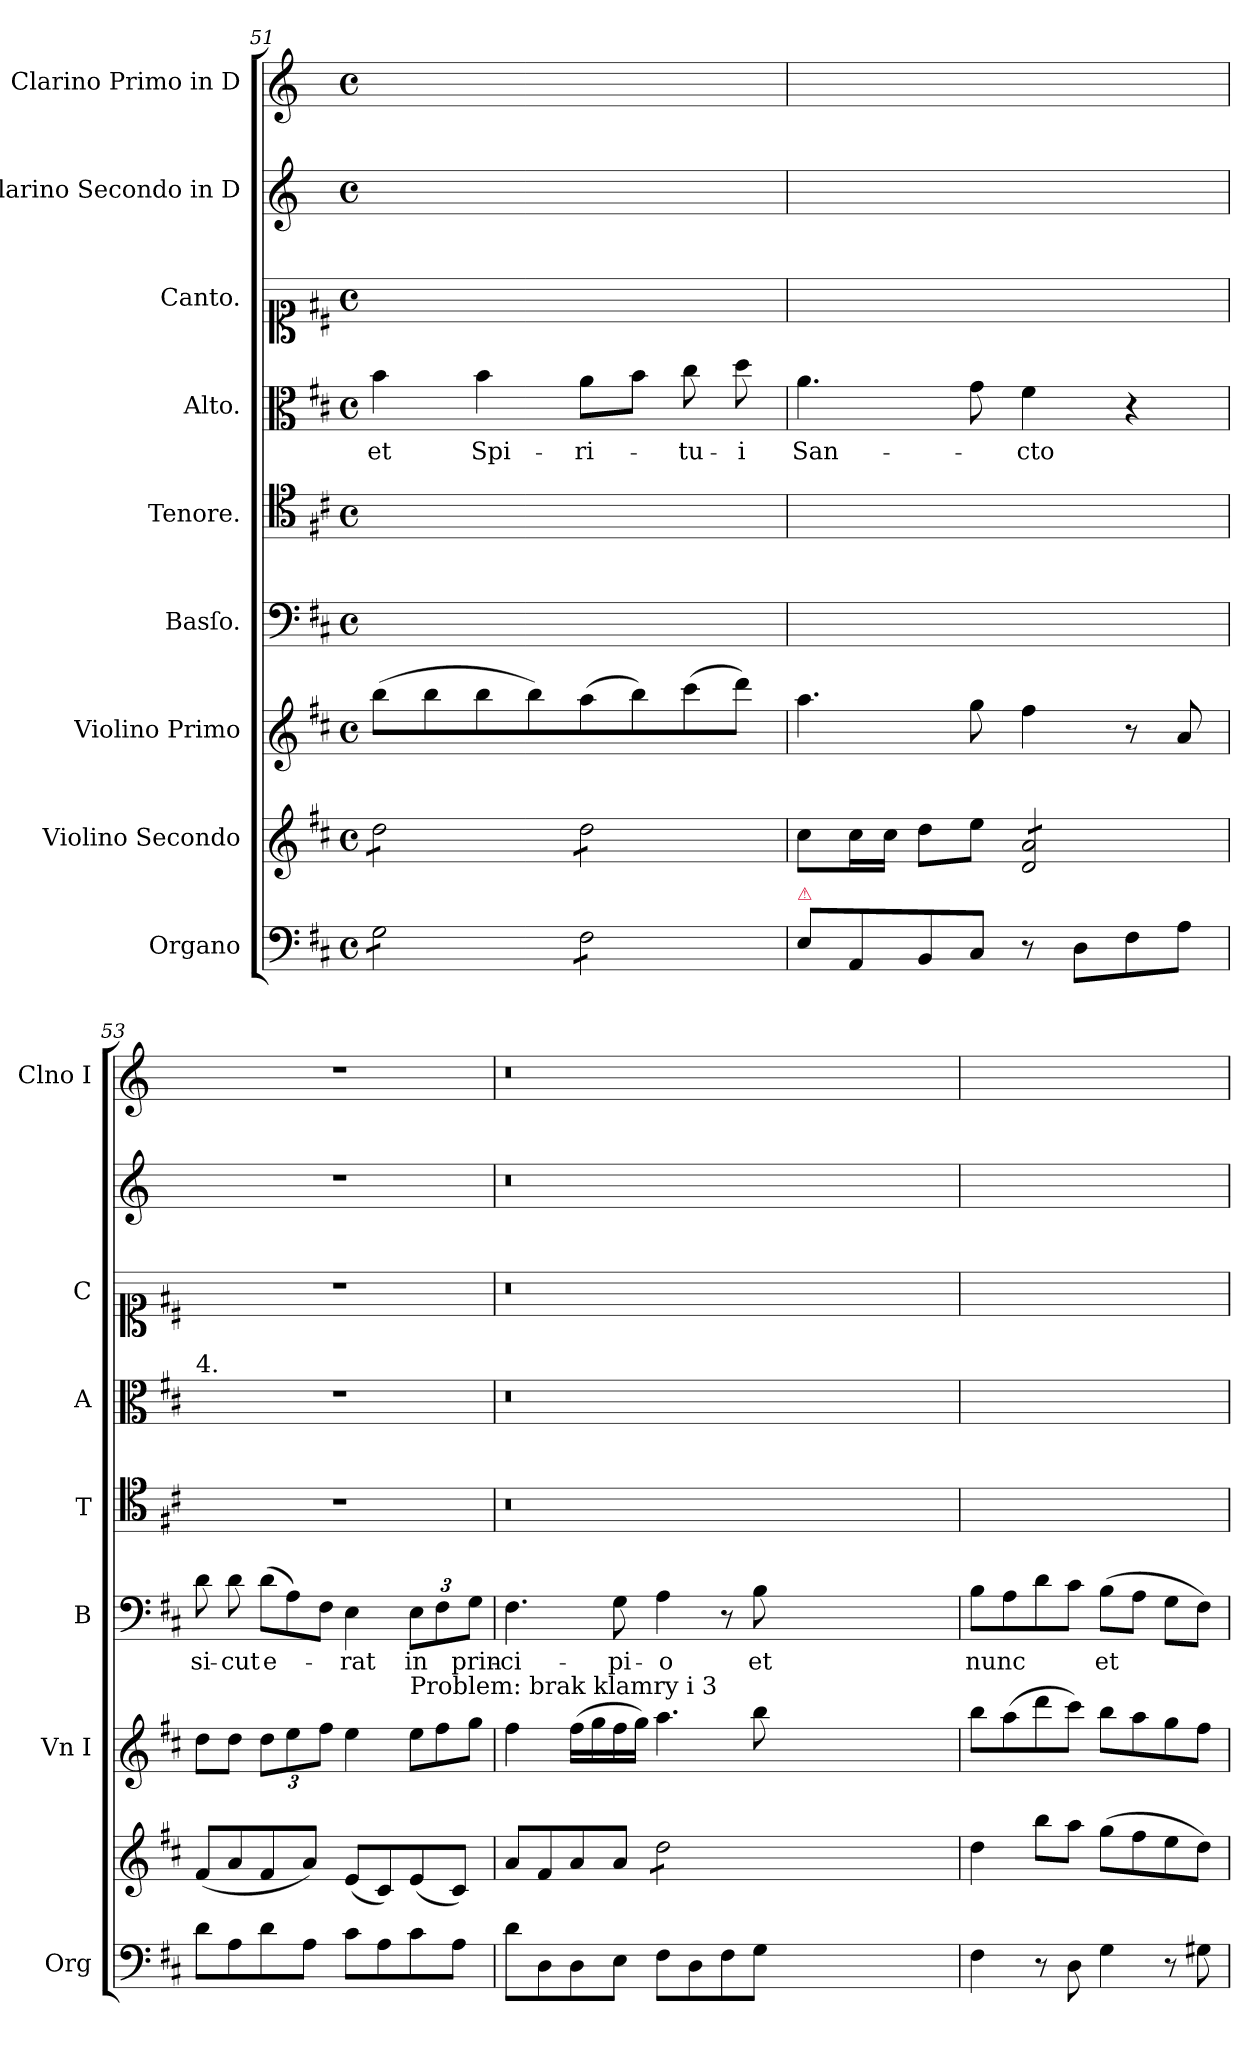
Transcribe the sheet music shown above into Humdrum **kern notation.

**kern	**kern	**kern	**kern	**text	**kern	**kern	**text	**kern	**kern	**kern
*part9	*part8	*part7	*part6	*part6	*part5	*part4	*part4	*part3	*part2	*part1
*staff9	*staff8	*staff7	*staff6	*staff6	*staff5	*staff4	*staff4	*staff3	*staff2	*staff1
*I"Organo	*I"Violino Secondo	*I"Violino Primo	*I"Basſo.	*	*I"Tenore.	*I"Alto.	*	*I"Canto.	*I"Clarino Secondo in D	*I"Clarino Primo in D
*I'Org	*	*I'Vn I	*I'B	*	*I'T	*I'A	*	*I'C	*	*I'Clno I
*clefF4	*clefG2	*clefG2	*clefF4	*	*clefC4	*clefC3	*	*clefC1	*clefG2	*clefG2
*	*	*	*	*	*	*	*	*	*ITrd-1c-2	*ITrd-1c-2
*k[f#c#]	*k[f#c#]	*k[f#c#]	*k[f#c#]	*	*k[f#c#]	*k[f#c#]	*	*k[f#c#]	*k[f#c#]	*k[f#c#]
*M4/4	*M4/4	*M4/4	*M4/4	*	*M4/4	*M4/4	*	*M4/4	*M4/4	*M4/4
*met(c)	*met(c)	*met(c)	*met(c)	*	*met(c)	*met(c)	*	*met(c)	*met(c)	*met(c)
=51	=51	=51	=51	=51	=51	=51	=51	=51	=51	=51
*tremolo	*	*	*	*	*	*	*	*	*	*
*	*tremolo	*	*	*	*	*	*	*	*	*
8G\L	8dd\L	(8bb\L	1ryy	.	1ryy	4b\	et	1ryy	1ryy	1ryy
8G\	8dd\	8bb\	.	.	.	.	.	.	.	.
8G\	8dd\	8bb\	.	.	.	4b\	Spi-	.	.	.
8G\J	8dd\J	8bb\)	.	.	.	.	.	.	.	.
8F#\L	8dd\L	(8aa\	.	.	.	8a\L	-ri-	.	.	.
8F#\	8dd\	8bb\)	.	.	.	8b\J	.	.	.	.
8F#\	8dd\	(8ccc#\	.	.	.	8cc#\	-tu-	.	.	.
8F#\J	8dd\J	8ddd\J)	.	.	.	8dd\	-i	.	.	.
*	*Xtremolo	*	*	*	*	*	*	*	*	*
*Xtremolo	*	*	*	*	*	*	*	*	*	*
=52	=52	=52	=52	=52	=52	=52	=52	=52	=52	=52
!LO:TX:a:color=crimson:t=⚠	!	!	!	!	!	!	!	!	!	!
8E\L	8cc#\L	4.aa\	1ryy	.	1ryy	4.a\	San-	1ryy	1ryy	1ryy
8AA/	16cc#\L	.	.	.	.	.	.	.	.	.
.	16cc#\JJ	.	.	.	.	.	.	.	.	.
8BB/	8dd\L	.	.	.	.	.	.	.	.	.
8C#/J	8ee\J	8gg\	.	.	.	8g\	.	.	.	.
*	*tremolo	*	*	*	*	*	*	*	*	*
8r	8d/ 8a/L	4ff#\	.	.	.	4f#\	-cto	.	.	.
8D\L	8d/ 8a/	.	.	.	.	.	.	.	.	.
8F#\	8d/ 8a/	8r	.	.	.	4r	.	.	.	.
8A\J	8d/ 8a/J	8a/	.	.	.	.	.	.	.	.
*	*Xtremolo	*	*	*	*	*	*	*	*	*
=53	=53	=53	=53	=53	=53	=53	=53	=53	=53	=53
!	!	!	!	!	!	!LO:TX:a:t=4.	!	!	!	!
8d\L	(8f#/L	8dd\L	8d\	si-	1r	1r	.	1r	1r	1r
8A\	8a/	8dd\J	8d\	-cut	.	.	.	.	.	.
*	*	*	*Xtuplet	*	*	*	*	*	*	*
8d\	8f#/	12dd\L	(12d\L	e-	.	.	.	.	.	.
.	.	12ee\	12A\)	.	.	.	.	.	.	.
8A\J	8a/J)	.	.	.	.	.	.	.	.	.
.	.	12ff#\J	12F#\J	.	.	.	.	.	.	.
8c#\L	(8e/L	4ee\	4E\	-rat	.	.	.	.	.	.
8A\	8c#/)	.	.	.	.	.	.	.	.	.
*	*	*Xtuplet	*tuplet	*	*	*	*	*	*	*
!	!	!LO:TX:a:t=Problem&colon; brak klamry i 3	!	!	!	!	!	!	!	!
8c#\	(8e/	12ee\L	12E\L	in	.	.	.	.	.	.
.	.	12ff#\	12F#\	.	.	.	.	.	.	.
8A\J	8c#/J)	.	.	.	.	.	.	.	.	.
.	.	12gg\J	12G\J	prin-	.	.	.	.	.	.
=54	=54	=54	=54	=54	=54	=54	=54	=54	=54	=54
8d\L	8a/L	4ff#\	4.F#\	-ci-	0.r	0.r	.	0.r	0.r	0.r
8D\	8f#/	.	.	.	.	.	.	.	.	.
8D\	8a/	(16ff#\LL	.	.	.	.	.	.	.	.
.	.	16gg\	.	.	.	.	.	.	.	.
8E\J	8a/J	16ff#\	8G\	-pi-	.	.	.	.	.	.
.	.	16gg\JJ)	.	.	.	.	.	.	.	.
*	*tremolo	*	*	*	*	*	*	*	*	*
8F#\L	8dd\L	4.aa\	4A\	-o	.	.	.	.	.	.
8D\	8dd\	.	.	.	.	.	.	.	.	.
8F#\	8dd\	.	8r	.	.	.	.	.	.	.
8G\J	8dd\J	8bb\	8B\	et	.	.	.	.	.	.
*	*Xtremolo	*	*	*	*	*	*	*	*	*
0ryy	0ryy	0ryy	0ryy	.	.	.	.	.	.	.
=55	=55	=55	=55	=55	=55	=55	=55	=55	=55	=55
4F#\	4dd\	8bb\L	8B\L	nunc	1ryy	1ryy	.	1ryy	1ryy	1ryy
.	.	(8aa\	8A\	.	.	.	.	.	.	.
8r	8bb\L	8ddd\	8d\	.	.	.	.	.	.	.
8D\	8aa\J	8ccc#\J)	8c#\J	.	.	.	.	.	.	.
4G\	(8gg\L	8bb\L	(8B\L	et	.	.	.	.	.	.
.	8ff#\	8aa\	8A\J	.	.	.	.	.	.	.
8r	8ee\	8gg\	8G\L	.	.	.	.	.	.	.
8G#X\	8dd\J)	8ff#\J	8F#\J)	.	.	.	.	.	.	.
=	=	=	=	=	=	=	=	=	=	=
*-	*-	*-	*-	*-	*-	*-	*-	*-	*-	*-
